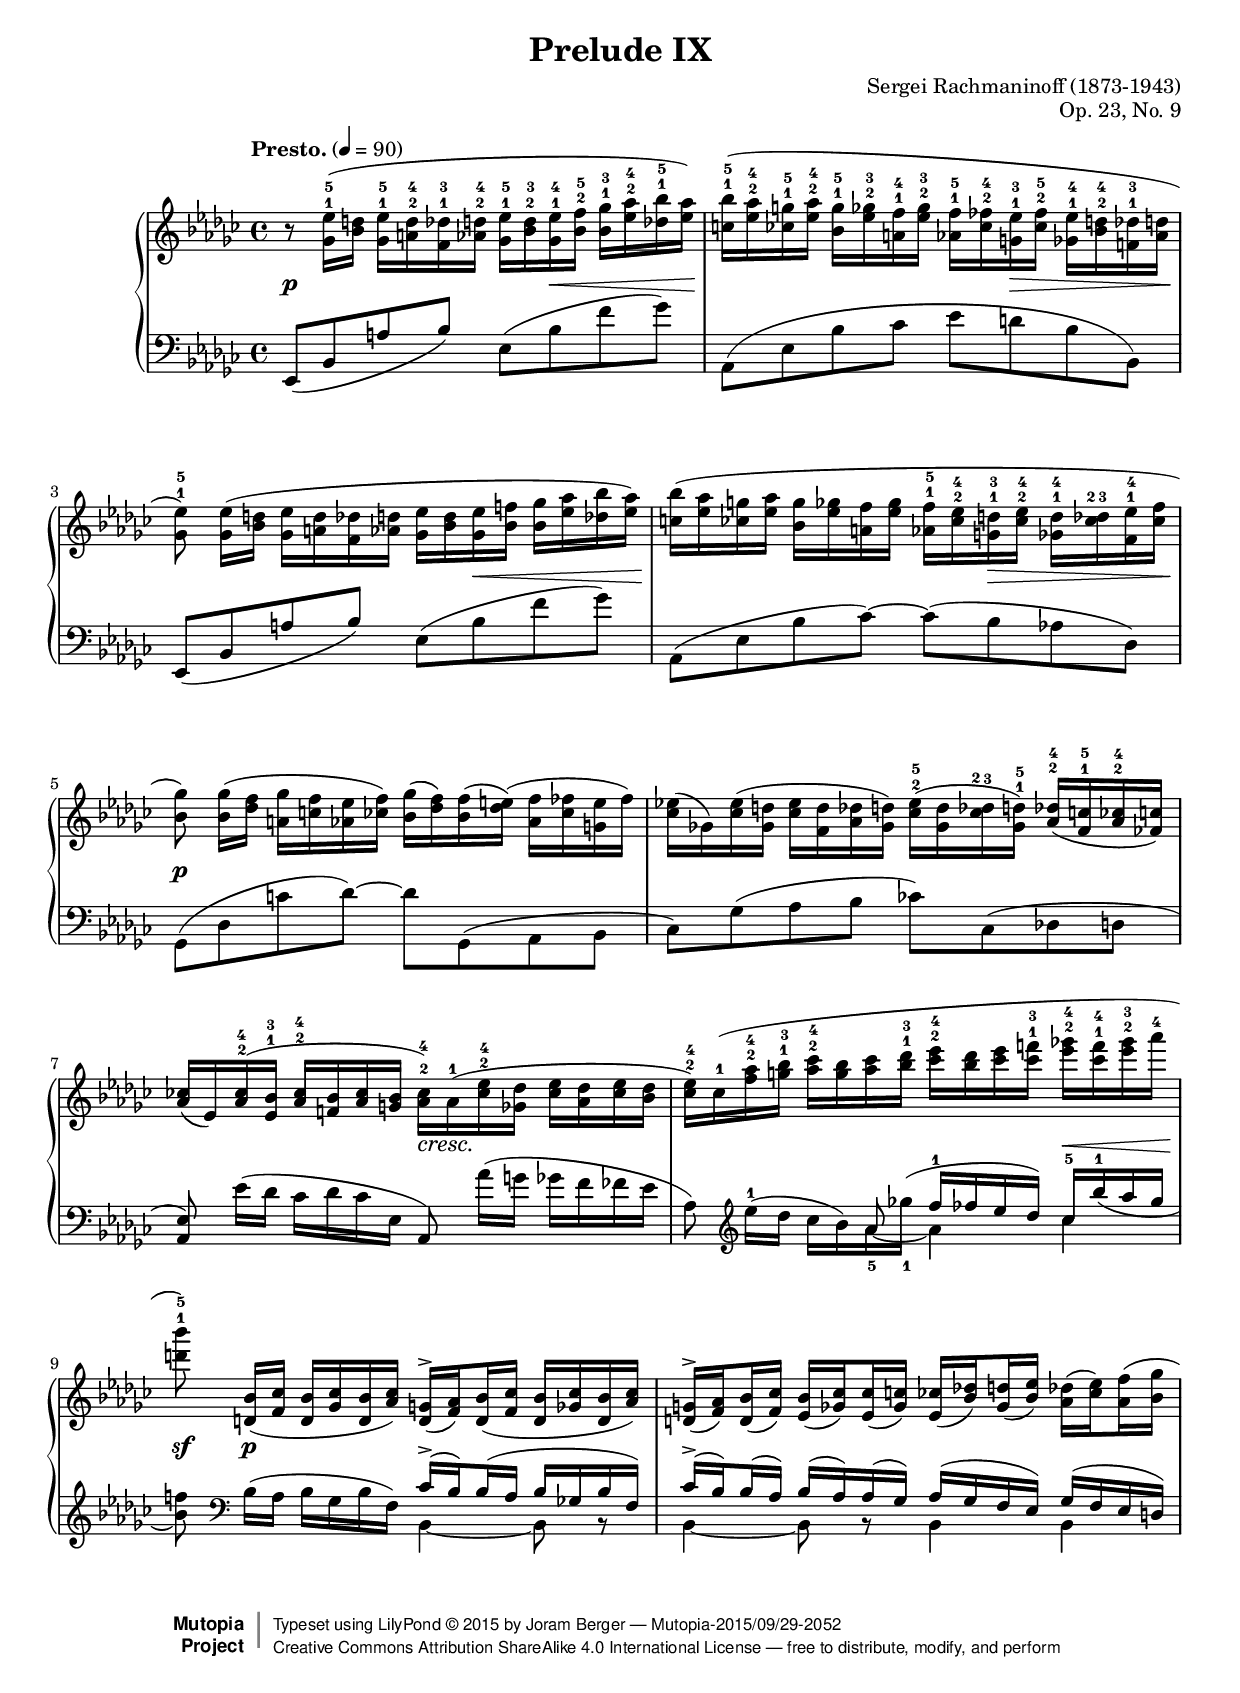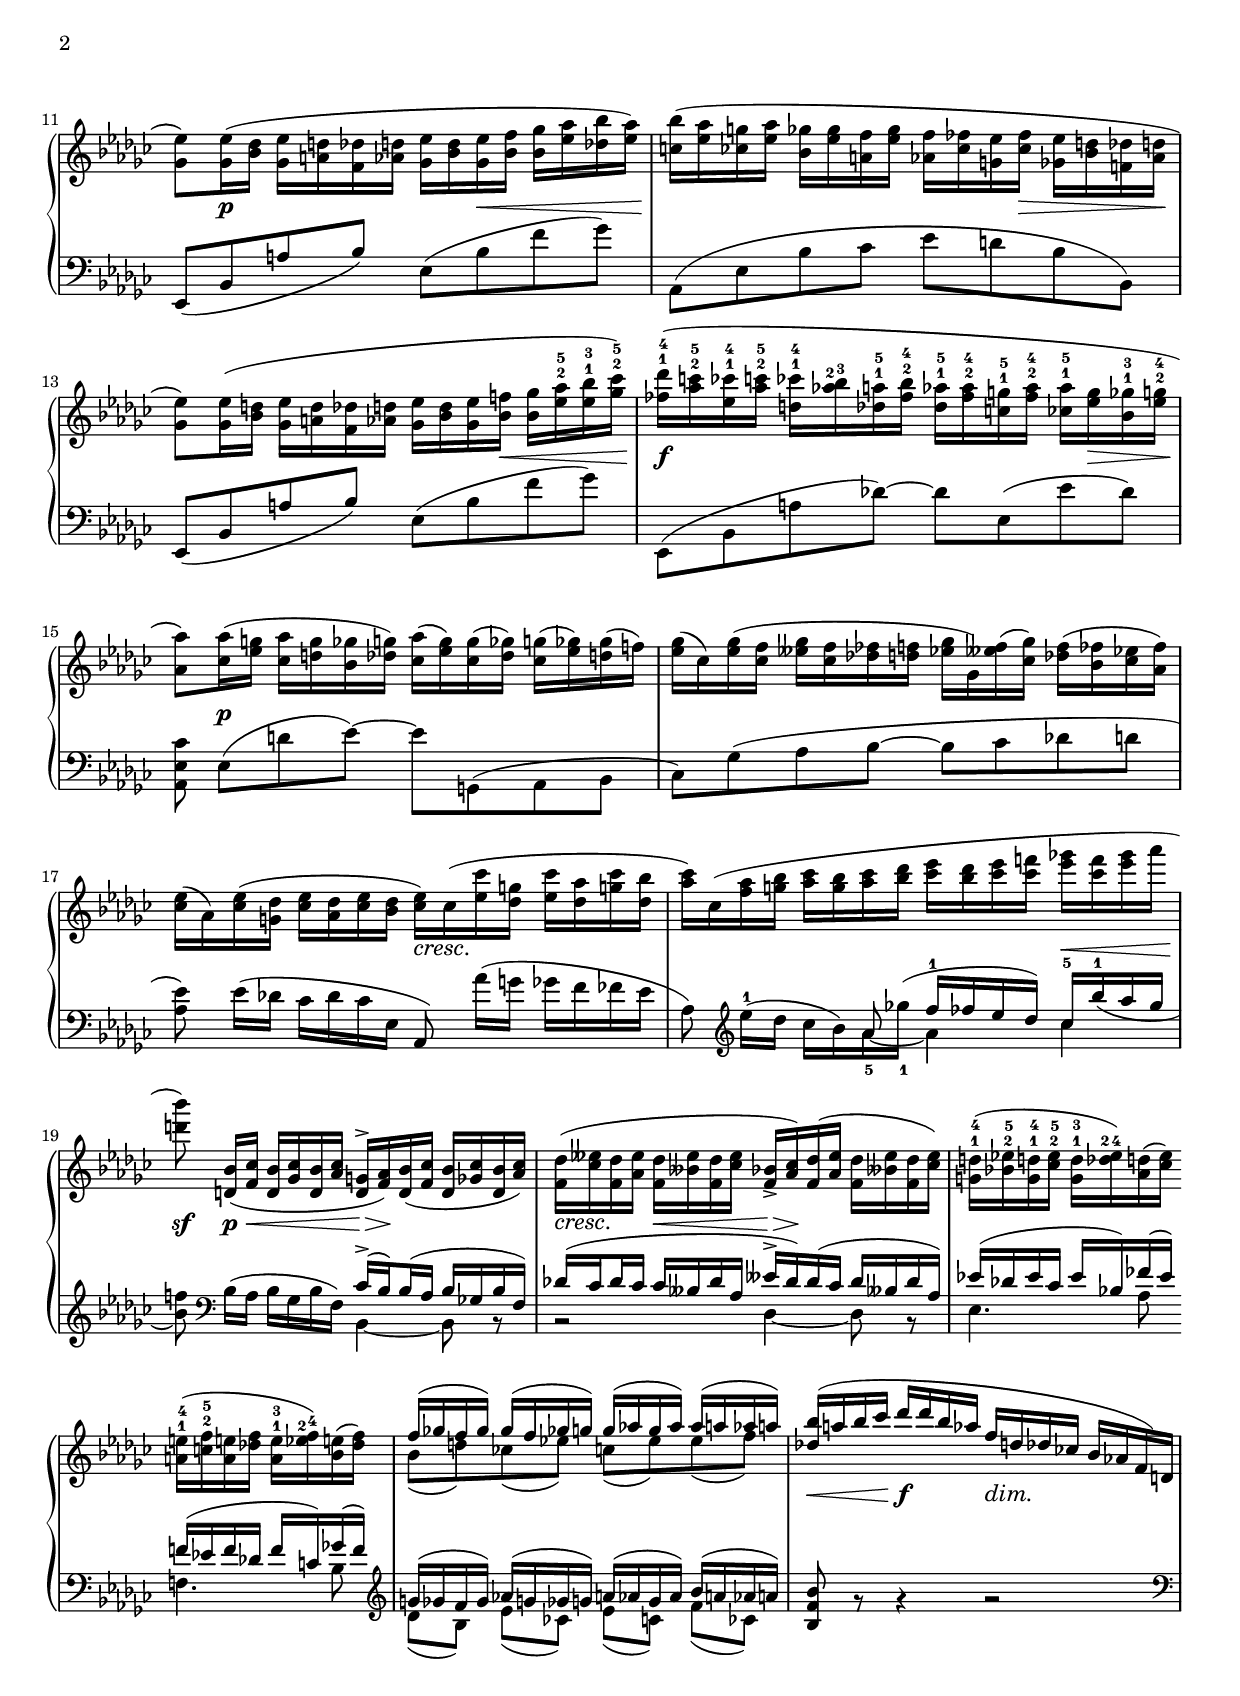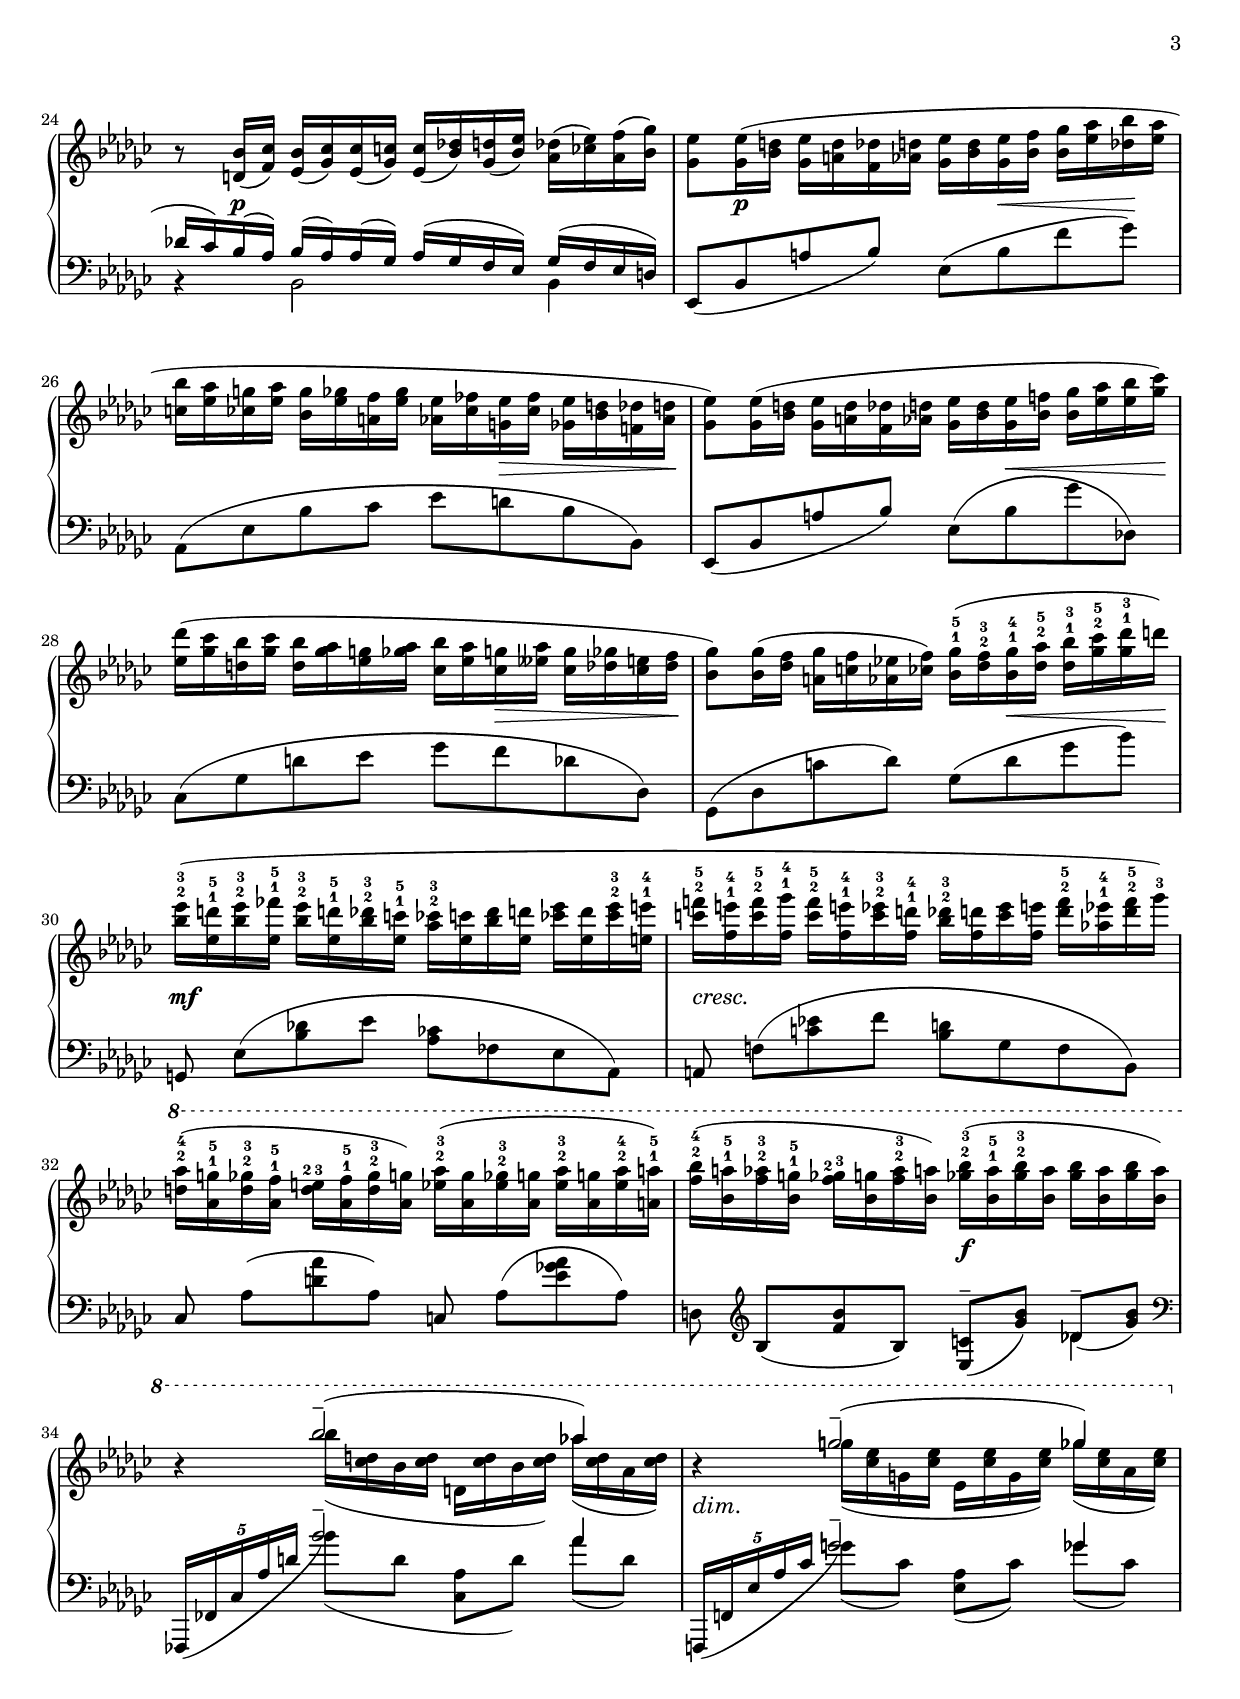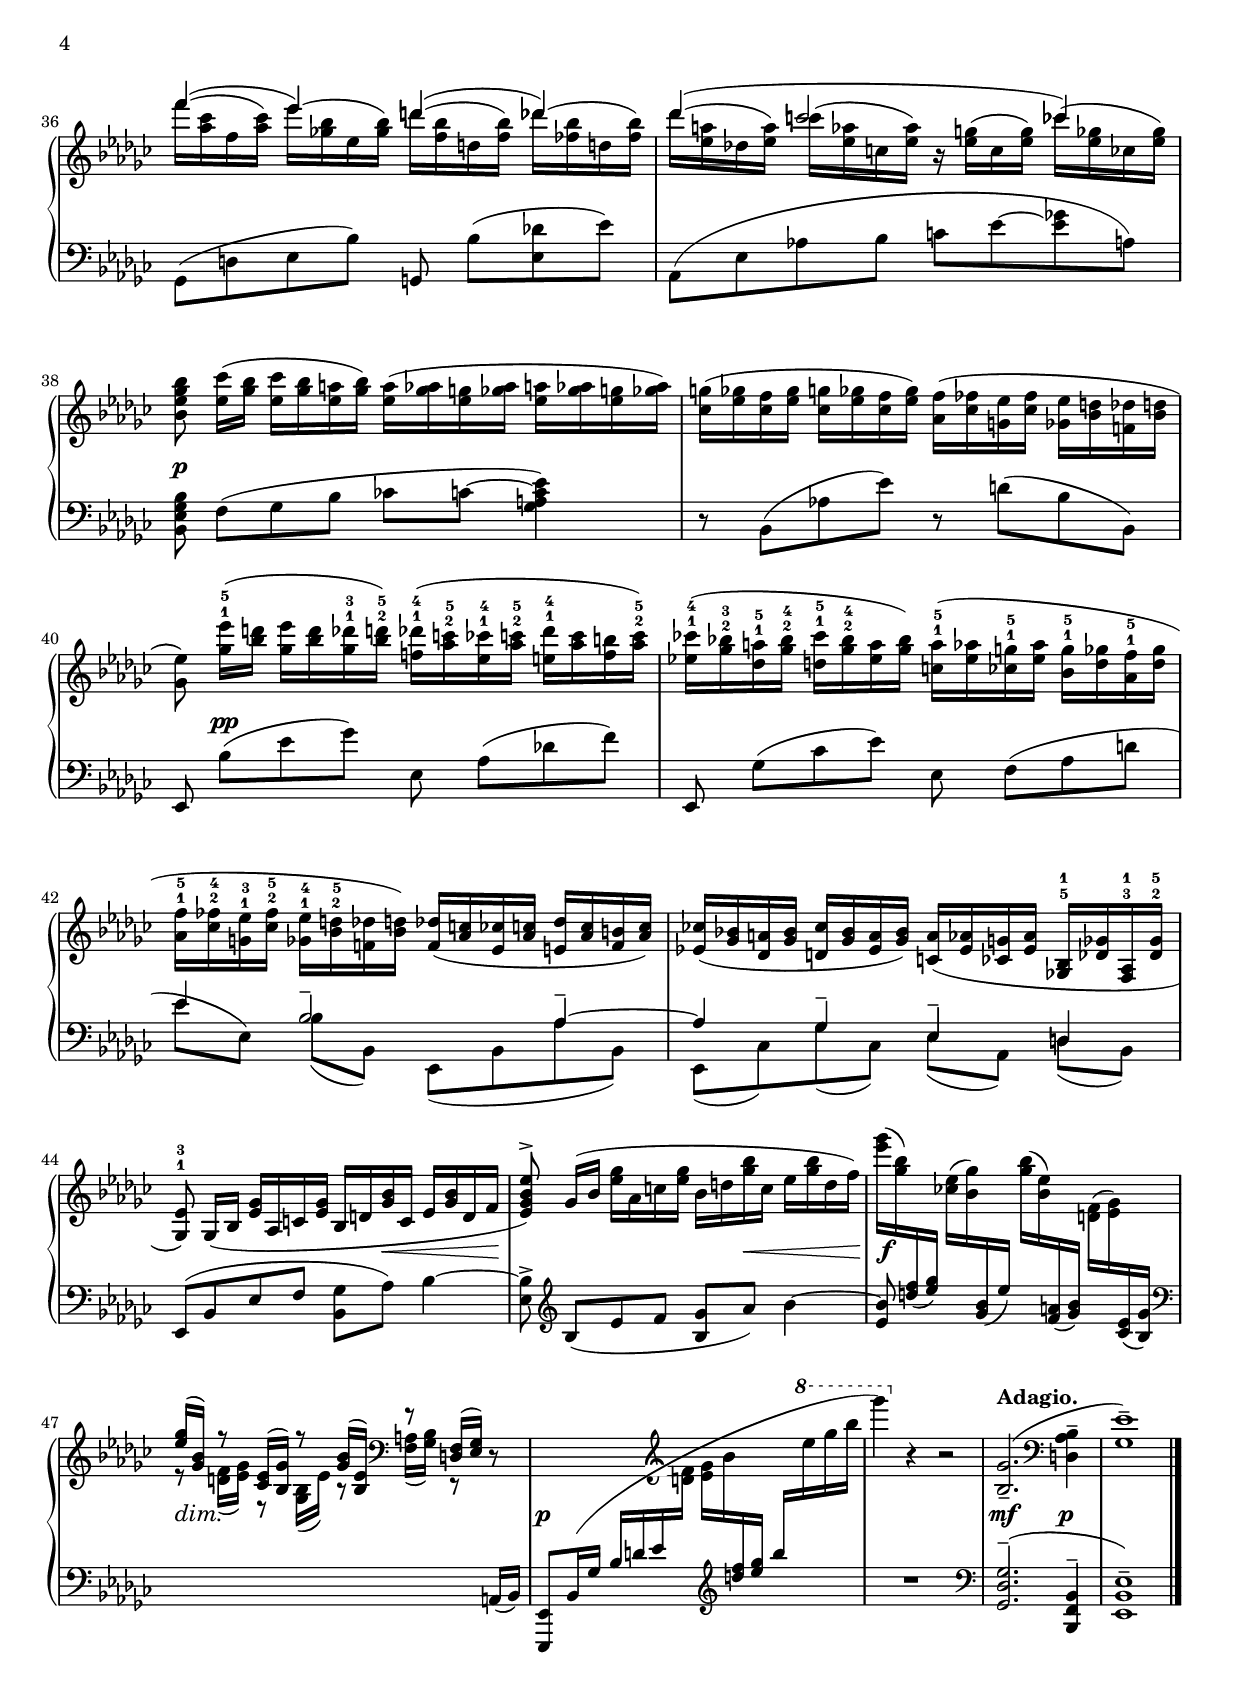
%%--------------------------------------------------------------------
% LilyPond typesetting of Rachmaninoff Prelude Op. 23 No. 5
%%--------------------------------------------------------------------

\version "2.19.17"
\language "deutsch"
\include "articulate.ly"

%\include "editorial-tools/edition-engraver/definitions.ily"

squeezeNotation = {
  \temporary \override Staff.AccidentalPlacement #'right-padding = #-0.05
  
  % TODO: also override LedgerLineSpanner.minimum-length-fraction
  
  % TODO: should use narrow accidentals when they're available,
  % http://code.google.com/p/lilypond/issues/detail?id=2203
  % TODO: only make the override if the stencil exists
  % (currently the function fails when the stencil is empty).
  \temporary \override Staff.Accidental #'stencil =
  #(lambda (grob)
     (ly:stencil-scale (ly:accidental-interface::print grob) 0.92 1))
  
  % TODO: design a narrow notehead glyph??
  % TODO: only make the override if the stencil exists
  % (currently the function fails when the stencil is empty).
  \temporary \override Staff.NoteHead #'stencil =
  #(lambda (grob)
     (ly:stencil-scale (ly:note-head::print grob) 0.96 1.02))
  
  % also, change tracking between letters (there is some snippet doing this)
  % TODO: only make the override if the stencil exists
  % (currently the function fails when the stencil is empty).
  \temporary \override Lyrics.LyricText #'stencil =
  #(lambda (grob)
     (ly:stencil-scale (lyric-text::print grob) 0.92 1))
}


% values between 17 and 19 look acceptable for A4 paper (some tweaks needed though)
% a compromise has to be found that fits on US letter paper, too
#(set-global-staff-size 18.0)

%----- Notes ---------------------------------------------------------
% - the choice between r and s in voices follows the Gutheil source,
%   however, LilyPond prefers to put them them in the order of the
%   voices, i.e. mostly below the staff.
% - stems and articulations are not always consistent in the source
% - the maintainer does not recommend the original tempo

%----- Known problems ------------------------------------------------
% - midi is not nice
% - quite some slurs would need further adjustments (\shape)
% - some hairpins could be better aligned (extra-offset)
% - there are many semiquaver rests at odd places
% - a larger staff size would be possible if clef changes required
%   less space (cf. m. 69 - 71). This would reduce the white space
%   between staves
% - there are 'Impossible or ambiguous (de)crescendo in MIDI.' errors
% - there may be typos

%--------Definitions and shorthands

%\include "openlilylib"
%\useLibrary Stylesheets
%\useNotationFont Greyerzer
%\displayNotationFonts

% shrink hairpin (like in second measure)
hairpin = {
  \once \override Hairpin.extra-offset = #'(0 . -0.8)
  \once \override Hairpin.height = 0.5
}

% same for the lower voice
hairpinII = {
  \once \override Hairpin.height = 0.5
}

shpeSL =  \shape #'((1 . -0.6) (1 . -0.8) (0 . 0) (0 . 0)) Slur

% switch from upper staff (main droite) to lower (main gauche) and vice versa
mg = { \change Staff = "mg" \voiceOne }
md = { \change Staff = "md" \voiceTwo }

% merge note heads of same pitches from different voices like in measure 41
merge = {
  \once \override Staff.NoteColumn.force-hshift = 0
}

% new dynamic mark: ff with white background for measure 24
whiteff = #(make-dynamic-script #{
  \markup \whiteout \pad-markup #0.4 \dynamic ff
#})

% new dynamic mark: pp leggiero for measure 84
ppLeg = #(make-dynamic-script #{
  \markup {
    \dynamic pp
    \with-dimensions #'(0 . 0) #'(0 . 0)
    \normal-text \italic leggiero
  }
#})

whit = 
\tweak #'extra-offset #'(0 . -4.4)
\tweak #'X-offset #-3.3
\tweak #'color #white
\tweak #'outside-staff-priority ##f
^\markup \rounded-box "  "

% move dynamics (either in x and y by a pair or in y by a number)
dyn =
#(define-music-function (parser location shift) (number-or-pair?)
   (_i "Shift dynamics.")
   (if (pair? shift)
       #{
         \once \override DynamicText.extra-offset = $shift
         \once \override DynamicTextSpanner.extra-offset = $shift
         \once \override Hairpin.extra-offset = $shift
       #}
       #{
         \once \override DynamicText.extra-offset = #(cons 0 shift)
         \once \override DynamicTextSpanner.extra-offset = #(cons 0 shift)
         \once \override Hairpin.extra-offset = #(cons 0 shift)
       #}))


% paper and header -------------------------------------

\paper {
  top-margin = 6\mm                              %-minimum top-margin: 8mm
  bottom-margin = 6\mm
  top-markup-spacing.basic-distance = #6         %-dist. from bottom of top margin to the first markup/title
  markup-system-spacing.basic-distance = #5      %-dist. from header/title to first system
  top-system-spacing.basic-distance = #12        %-dist. from top margin to system in pages with no titles
  last-bottom-spacing.basic-distance = #12       %-pads music from copyright block
  last-bottom-spacing.minimum-distance = #0
  ragged-last = ##f
  ragged-bottom = ##f
  ragged-last-bottom = ##f
  page-count = #4
}

\header {
  % visible headers
  title = "Prelude IX"
  composer = "Sergei Rachmaninoff (1873-1943)"
  opus = "Op. 23, No. 9"

  % meta information and Mutopia headers
  date = "1901"
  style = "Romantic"
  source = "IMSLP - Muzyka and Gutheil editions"
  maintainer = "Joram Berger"
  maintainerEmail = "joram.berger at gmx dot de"
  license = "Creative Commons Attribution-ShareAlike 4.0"
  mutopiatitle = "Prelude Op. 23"
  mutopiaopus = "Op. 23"
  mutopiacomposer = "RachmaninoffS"
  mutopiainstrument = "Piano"

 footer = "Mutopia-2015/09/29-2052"
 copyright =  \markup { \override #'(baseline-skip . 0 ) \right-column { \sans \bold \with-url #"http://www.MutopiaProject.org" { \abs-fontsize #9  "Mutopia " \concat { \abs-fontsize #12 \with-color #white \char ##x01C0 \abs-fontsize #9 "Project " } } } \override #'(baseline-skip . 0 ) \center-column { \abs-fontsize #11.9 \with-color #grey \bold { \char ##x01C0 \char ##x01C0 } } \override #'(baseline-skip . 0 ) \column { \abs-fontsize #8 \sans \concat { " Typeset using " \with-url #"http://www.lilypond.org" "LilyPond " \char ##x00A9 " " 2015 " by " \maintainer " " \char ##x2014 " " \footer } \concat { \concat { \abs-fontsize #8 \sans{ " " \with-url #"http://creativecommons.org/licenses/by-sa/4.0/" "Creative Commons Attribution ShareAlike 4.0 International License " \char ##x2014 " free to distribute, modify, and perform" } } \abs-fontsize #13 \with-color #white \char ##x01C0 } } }
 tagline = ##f
}

%----- musical content -----------------------------------------------------------

% right hand, upper voice
RHand = \relative c'' {
  % page 1
    \overrideTimeSignatureSettings
        #'(4 . 4)          % timeSignatureFraction
        #'(1 . 16)        % baseMomentFraction
        #'(2 2 4 4 4)         % beatStructure
        #'()                % beamExceptions
  \set fingeringOrientations = #'(up)
  \override Fingering.avoid-slur = #'inside
  %\omit Fingering
  %\fingeringOrientations #'(up) 
  r8 <ges-1 es'-5>16( <b d> <ges-1 es'-5> <a-2 d-4> <f-1 des'-3> <as-2 d-4> 
  <ges-1 es'-5> <b-2 d-3> <ges-1 es'-4> <b-2 f'-5> <b-1 ges'-3> <es-2 as-4> <des-1 b'-5> <es as>) |
  <c-1 b'-5>( <es-2 as-4> <ces-1 g'-5> <es-2 as-4> <b-1 g'-5> <es-2 ges-3> <a,-1 f'-4> <es'-2 ges-3>
  <as,-1 f'-5> <ces-2 fes-4> <g-1 es'-3> <ces-2 fes-5> <ges-1 es'-4> <b-2 d-4> <f-1 des'-3> <as d>
  \once \override Fingering.avoid-slur = #'outside
  <ges-1 es'-5>8)\noBeam <ges es'>16( <b d> <ges es'> <a d> <f des'> <as d> 
  <ges es'> <b d> <ges es'> <b f'> <b ges'> <es as> <des b'> <es as>) |
  <c b'>( <es as> <ces g'> <es as> <b g'> <es ges> <a, f'> <es' ges>
  <as,-1 f'-5> <ces-2 es-4> <g-1 d'-3> <ces-2 es-4> <ges-1 d'-4> <ces-2 des-3> <f,-1 es'-4> <ces' f> |
  \revert Fingering.avoid-slur
  <b ges'>8)\noBeam q16( <des f> <a ges'> <c f> <as es'> <ces f>)
  <b ges'>( <des f>) <b f'>( <des e>) (<as f'> <ces fes> <g e'> fes') |
  <ces es>( ges) <ces es>( <ges d'> <ces es> <f, d'> <as des> <ges d'>)
  <ces-2 es-5>( <ges d'> <ces-2 des-3> <ges-1 d'-5>) <as-2 des-4>( <f-1 c'-5> <as-2 ces-4> <fes c'>)
  <as ces>( es) <as-2 ces-4>( <es-1 b'-3> <as-2 ces-4> <f b> <as ces> <g b>
  <as-2 ces-4>) as-1( <ces-2 es-4> <ges des'> <ces es> <as des> <ces es> <b des> |
  <ces-2 es-4>) 
  \override Fingering.avoid-slur = #'inside
  ces-1( <f-2 as-4> <g-1 b-3> <as-2 ces-4> <g b> <as ces> <b-1 des-3>
  <ces-2 es-4> <b des> <ces es> <ces-1 f-3> <es-2 ges-4> <ces-1 f-4> <es-2 ges-3> as-4
  <d,-1 b'-5>8)\noBeam <d,, b'>16( <f ces'> <d b'> <ges ces> <d b'> <as' ces>)
  \once\set subdivideBeams = ##t
  \set baseMoment = #(ly:make-moment 1/8)
  \set beatStructure = #'(2 2 2 2)
  <d, g>^>( <f as>) <d b'>( <f ces'> <d b'> <ges ces> <d b'> <as' ces>) |
  \set subdivideBeams = ##t
  <d, g>^>( <f as>) <d b'>( <f ces'>) <es b'>( <ges ces>) <es ces'>( <ges c>)
  <es ces'>( <b' des>) <ges d'>( <b es>) <as des>( <ces es>) <as f'>( <b ges'> |
  \set subdivideBeams = ##f
  
  % page 2
  <ges es'>8) q16( <b des> <ges es'> <a d> <f des'> <as d> 
  <ges es'> <b d> <ges es'> <b f'> <b ges'> <es as> <des b'> <es as>) |
  <c b'>( <es as> <ces g'> <es as> <b ges'> <es ges> <a, f'> <es' ges>
  <as, f'> <ces fes> <g es'> <ces fes> <ges es'> <b d> <f des'> <as d> |
  <ges es'>8) q16( <b d> <ges es'> <a d> <f des'> <as d>
  <ges es'> <b d> <ges es'> <b f'> <b ges'> <es-2 as-5> <es-1 b'-3> <ges-2 ces-5>) |
  <fes-1 des'-4>( <as-2 c-5> <es-1 ces'-4> <as-2 c-5> <d,-1 ces'-4> <as'-2 b-3> <des,-1 a'-5> <fes-2 b-4>
  <des-1 as'-5> <fes-2 as-4> <c-1 g'-5> <fes-2 as-4> <ces-1 as'-5> <es g> <b-1 ges'-3> <es-2 g-4> |
  <as, as'>8) <ces as'>16( <es g> <ces as'> <d g> <b ges'> <des g>)
  <ces as'>( <es g>) <ces g'>( <des ges>) <ces g'>( <es ges>) <d ges>( f) |
  <es ges>( ces) <es ges>( <ces f> <eses ges> <ces f> <des fes> <d f>
  <es ges> ges,) <eses' f>( <ces ges'>) <des f>( <b fes'> <ces es> <as fes'>)
  <ces es>( as) <ces es>( <g des'> <ces es> <as des> <ces es> <b des>
  <ces es>) ces( <es ces'> <des g> <es ces'> <des as'> <g ces> <des b'> |
  <as' ces>) ces,( <f as> <g b> <as ces> <g b> <as ces> <b des>
  <ces es> <b des> <ces es> <ces f> <es ges> <ces f> <es ges> as |
  <d, b'>8)\noBeam <d,, b'>16( <f ces'> <d b'> <ges ces> <d b'> <as' ces>
  <d, g>^> <f as>) <d b'>( <f ces'> <d b'> <ges ces> <d b'> <as' ces>) |
  <f des'>( <ces' eses> <f, des'> <as eses'> <f des'> <heses eses> <f des'> <ces' eses>
  <f, b>-> <as ces>) <f des'>( <as eses'> <f des'> <heses eses> <f des'> <ces' eses>) |
  <g-1 d'-4>( <b-2 es-5> <g-1 d'-4> <ces-2 es-5> <g-1 d'-3> <des'-2 es-4>) <as d>( <ces es>)
  
  \squeezeNotation
  
  <a-1 e'-4>( <c-2 f-5> <a e'> <des f> <a-1 e'-3> <es'-2 f-4>) <b e>( <des f>) |
  <<
    {
      \voiceOne
      f16( ges f ges) ges( f ges g) g( as g as) as( a as a)
    }
    \new Voice {
      \voiceTwo
      b,='8( d) ces( es) c( es) es( f)
    }
  >>
  \oneVoice
  \undo \squeezeNotation
  s1
  % page 3
  r8 <d, b'>16( <f ces'>) <es b'>( <ges ces>) <es ces'>( <ges c>)
  <es c'>( <b' des>) <ges d'>( <b es>) <as des>( <ces es>) <as f'>( <b ges'>)
  <ges es'>8 q16( <b d> <ges es'> <a d> <f des'> <as d>
  <ges es'> <b d> <ges es'> <b f'> <b ges'> <es as> <des b'> <es as> |
  <c b'> <es as> <ces g'> <es as> <b g'> <es ges> <a, f'> <es' ges> 
  <as, es'> <ces fes> <g es'> <ces fes> <ges es'> <b d> <f des'> <as d> |
  <ges es'>8) q16( <b d> <ges es'> <a d> <f des'> <as d>
  <ges es'> <b d> <ges es'> <b f'> <b ges'> <es as> <es b'> <ges ces>) |
  <es des'>( <ges ces> <d b'> <ges ces> <d b'> <ges as> <es g> <ges as>
  <ces, b'> <es as> <ces g'> <eses as> <ces g'> <des ges> <ces e> <des f> |
  <b ges'>8) q16( <des f> <a ges'> <c f> <as es'> <ces f>)
  <b-1 ges'-5>( <des-2 f-3> <b-1 ges'-4> <des-2 as'-5> <des-1 b'-3> <ges-2 ces-5> <ges-1 des'-3> d') |
  <b-2 es-3>( <es,-1 d'-5> <b'-2 es-3> <es,-1 fes'-5> <b'-2 es-3> <es,-1 d'-5> <b'-2 des-3> <es,-1 c'-5>
  <as-2 ces-3> <es c'> <b' des> <es, d'> <ces' es> <es, d'> <ces'-2 es-3> <e,-1 e'-4> |
  <c'-2 f-5> <f,-1 e'-4> <c'-2 f-5> <f,-1 ges'-4> <c'-2 f-5> <f,-1 e'-4> <c'-2 es-3> <f,-1 d'-4>
  <b-2 des-3> <f d'> <c' es> <f, e'> <d'-2 f-5> <as-1 es'-4> <d-2 f-5> ges-3) |
  \ottava 1
  <d-2 as'-4>( <as-1 g'-5> <d-2 ges-3> <as-1 f'-5> <d-2 e-3> <as-1 f'-5> <d-2 ges-3> <as g'>)
  <es'-2 as-3>( <as, g'> <es'-2 ges-3> <as, g'> <es'-2 as-3> <as, g'> <es'-2 as-4> <a,-1 a'-5>) |
  <f'-2 b-4>( <b,-1 a'-5> <f'-2 as-3> <b,-1 g'-5> <f'-2 ges-3> <b, g'> <f'-2 as-3> <b, a'>)
  <ges'-2 b-3>( <b,-1 a'-5> <ges'-2 b-3> <b, a'> <ges' b> <b, a'> <ges' b> <b, a'>) |
  r4 << { b'2--( as4) } \\ { b16( <ces, d> b <ces d> d, <ces' d> b <ces d>) as'( <ces, d> as <ces d>) } >> |
  r4 << { g'2--( ges4) } \\ { g16( <ces, es> g <ces es> es, <ces' es> g <ces es>) ges'( <ces, es> as <ces es>) } >> |
  \ottava 0
  \pageBreak
  <<
    {
      \voiceOne
      f4( es) d( des) |
      des4( c2 ces4) |
    }
    \new Voice {
      \oneVoice % TODO: this follows the original (or \voiceTwo here?)
      \shpeSL
      f16( <as, ces> f <as ces>) \shpeSL es'( <ges, b> es <ges b>)
      \shpeSL
      d'( <f, b> d <f b>) \shpeSL des'( <fes, b> d <fes b>) |
      \shpeSL
      des'( <es, a> des <es a>) c'( <es, as> c <es as>)
      r <es g>( c <es g>) ces'( <es, ges> ces <es ges>) |
      
    }
  >>
  \oneVoice
  <b=' es ges b>8\noBeam <es ces'>16( <ges b> <es ces'> <ges b> <es a> <ges b>)
  <es a>16( <ges as> <es g> <ges as> <es a> <ges as> <es g> <ges as>) |
  <ces, g'>16( <es ges> <ces f> <es ges> <ces g'> <es ges> <ces f> <es ges>)
  <as, f'>16( <ces fes> <g es'> <ces fes> <ges es'> <b d> <f des'> <b d> |
  <ges es'>8)\noBeam <ges'-1 es'-5>16( <b d> <ges es'> <b d> <ges-1 des'-3> <b-2 d-5>)
  <f-1 des'-4>16( <as-2 c-5> <es-1 ces'-4> <as-2 c-5> <e-1 des'-4> <as c> <f h> <as-2 c-5>) |
  <es-1 ces'-4>16( <ges-2 b-3> <des-1 a'-5> <ges-2 b-4> <d-1 ces'-5> <ges-2 b-4> <es a> <ges b>)
  <c,-1 a'-5>16( <es as> <ces-1 g'-5> <es as> <b-1 g'-5> <d ges> <as-1 f'-5> <d ges> |
  <as-1 f'-5>16 <ces-2 fes-4> <g-1 es'-3> <ces-2 fes-5> <ges-1 es'-4> <b-2 d-5> <f des'> <b d>)
  <f des'>16( <as c> <es ces'> <as c> <e des'> <as c> <f h> <as c>) |
  <es ces'>16( <ges b> <des a'> <ges b> <d ces'> <ges b> <es a> <ges b>)
  <c, a'>16( <es as> <ces g'> <es as> <b-1 ges-5> <des ges> <as-1 f-3> <des-2 ges-5> |
  <ges,-1 es'-3>8)\noBeam ges16( b <es ges> as, c <es ges> 
  b16 d <ges b> c, es <ges b> d f |
  <es ges b es>8^>)\noBeam ges16( b <es ges> as, c <es ges>
  b d <ges b> c, es <ges b> d f)
  \once \override Beam.positions = #'(-4 . -5)
  \override Beam.damping = 3
  <es'=''' ges>16( <ges, b>)
  \change Staff = "mg" <d f>( <es ges>)
  \change Staff = "md" <ces es>( <b ges'>)
  \change Staff = "mg" <ges b>( es')
  \change Staff = "md" <ges b>( <b, es>)
  \change Staff = "mg" <f a>( <ges b>)
  \change Staff = "md" <d f>( <es ges>)
  \change Staff = "mg" <ces es>( <b ges'>)
  \change Staff = "md"
  \voiceOne
  \break
  <es'='' ges>16( <ges, b>) r8 <ces, es>16( <b ges'>) r8 <ges' b>16( <b, es>)
  \clef bass r8 <d, f>16( <es ges>) \oneVoice r8 |
  \change Staff = "mg"
  \override Staff.Clef.layer = 2
  <es,, es'>8 
  \shape #'((0 . -2) (2 . 1.5) (-3 . 0) (0 . -0.5)) Slur
  b''16( ges' b d es 
  \once \override Staff.Clef.whiteout = ##t
  \override Score.OttavaBracket.padding = 1
  \change Staff = "md" \clef treble <d f>\whit <es ges> b'
  \change Staff = "mg" \clef treble <d f> <es ges> b'
  \change Staff = "md" \ottava 1 es ges b |
  ges'4)
  
  \ottava 0
  r4 r2 |
  <b,,,,= ges'>2.--( \clef bass <d, as' b>4-- | <ges es'>1--)
  \bar "|."
}


% left hand, upper voice
LHand = \relative c, {
  % page 1
  es8( b' a' b) es,( b' f' ges) | as,,( es' b' ces es d b b,) |
  es,8( b' a' b) es,( b' f' ges) | as,,( es' b' ces) ~ ces( b as des,) |
  ges,( des' c' des) ~ des ges,,( as b | ces)  ges'( as b ces) ces,( des d |
  <as es'>)\noBeam es''16( des ces des ces es, as,8)\noBeam as''16( g ges f fes es |
  as,8)\noBeam \clef treble es''16-1( des ces b) 
  <<
    { \voiceTwo as-5 ges'-1^( \voiceOne f-1 fes es des) ces-5 b'-1_( as ges | }
    \new Voice { \voiceOne as,8 _~ \voiceTwo as4 ces } >>
  \oneVoice
  <b f'>8)\noBeam \clef bass b,16( as b ges b f) 
  <<
    { \voiceOne 
      \once\set subdivideBeams = ##t
      \set baseMoment = #(ly:make-moment 1/8)
      \set beatStructure = #'(2 2 2 2)
      ces'->( b) b( as b ges b f) |
      \once\set subdivideBeams = ##t
      ces'->( b) b( as) b( as) as( ges) as( ges f es) ges( f es d) | }
    \new Voice \with { \override Rest.staff-position = #-2 }
    { \voiceTwo b4 ~ b8 r | b4 ~ b8 r b4 b }
  >>
  \oneVoice
  es,8( b' a' b) es,( b ' f' ges) | as,,( es' b' ces es d b b,) |
  es,8( b' a' b) es,( b ' f' ges) | es,,( b' a' des) ~ des es,( es' des) |
  <as, es' ces'>\noBeam es'( d' es) ~ es g,,( as b | ces) ges'( as b ~ b ces des d |
  <as es'>)\noBeam es'16( des ces des ces es, as,8)\noBeam as''16( g ges f fes es |
  as,8)\noBeam \clef treble es''16-1( des ces b) 
  <<
    { \voiceTwo as-5 ges'-1^( \voiceOne f-1 fes es des) ces-5 b'-1_( as ges | }
    \new Voice { \voiceOne as,8 _~ \voiceTwo as4 ces } >>
  \oneVoice
  <b f'>8)\noBeam \clef bass b,16( as b ges b f) 
  <<
    { \voiceOne 
      \once\set subdivideBeams = ##t
      \set baseMoment = #(ly:make-moment 1/8)
      \set beatStructure = #'(2 2 2 2)
      ces'->( b) b( as b ges b f) |
      \once\set subdivideBeams = ##t
      \override Script.avoid-slur = #'inside
      des'( ces des ces ces heses des as eses'-> des) des( ces des heses des as) |
      es'( des es ces es b) fes'( es) \bar "" \break 
      \squeezeNotation
      f( es f des f c) ges'( f) \noBreak
      \clef treble
      g( ges f ges) as( g ges g) a( as g as) b( a as a) | \noBreak
      \change Staff = "md"
      <des b'>16( a' b ces des des b as f d des ces b as f d
      \undo \squeezeNotation
      \pageBreak
      \change Staff = "mg"
      \clef bass
      des ces) b( as) b( as) as( ges) as( ges f es) ges( f es d)
    }
    \new Voice \with { \override Rest.staff-position = #-2 }
    { \voiceTwo b=,4 ~ b8 r | r2 des4 ~ des8 r | es4. as8 f4. b8 |
      des8[( b]) es[( ces]) es[( c]) f[( ces])
      \oneVoice <b f' b>8 r r4 r2 |
      \voiceTwo r4 b,2 b4 |
    }
  >>
  \oneVoice
  es,=,8( b' a' b) es,( b' f' ges) |
  as,,( es' b' ces es d b b,) | es,( b' a' b) es,( b' ges' des,) |
  ces( ges' d' es ges f des des,) | ges,( des' c' des) ges,( des' ges b) |
  g,,\noBeam es'( <b' des> es <as, ces> fes es as,) |
  a\noBeam f'( <c' es> f <b, d> ges f b,) |
  ces\noBeam as'( <d as'> as) c,\noBeam as'( <es' ges as> as,) |
  d, \clef treble b'[( <f' b> b,]) <es, c'>^-[( <ges' b>]) 
  << 
    { 
      \voiceOne
      des--_( <ges b>) |
      \clef bass
      \oneVoice \tuplet 5/4 { fes,,,=,,16( fes' ces' as' d } \voiceOne b'2--) as4 |
      \oneVoice \tuplet 5/4 { f,,,=,,16( f' es' as ces } \voiceOne g'2--) ges4 |
    }
    \new Voice {
      \voiceTwo
      des4 |
      s4 b'8( d, <ces, as'>[ d']) as'( d,) |
      s4 g8( ces,) <es, as>[( ces']) ges'( ces,) |
  } >>
  \oneVoice
  ges,8( d' es b') g, b'[( <des es,> es]) |
  as,,8( es' as b c es ~ <es ges> a,) |
  <b, es ges b>8 f'[( ges b] ces c ~ <ges a c es>4) |
  r8 b,( as' es') r d( b b,) |
  es,8 b''[( es ges]) es, as[( des f]) |
  es,,8 ges'[( ces es]) es,
  << 
    {
      \voiceOne
      s4. |
      es'4 b2-- as4-- ~ |
      as4 ges-- es-- d
    }
    \new Voice {
      \oneVoice
      f=8( as d |
      \voiceTwo
      es[ es,]) b'( b,) es,( b' as' b,) |
      es,( ces') ges'( ces,) es[( as,]) d[( b]) |
    }
  >>
  \oneVoice
  es,=,8( b' es f <b, ges'> as') b4 ~ |
  <es, b'>8-> \clef treble b'[( es f] <b, ges'> as') b4 ~ |
  <es, b'>8 s2.. |
  \clef bass
  \md r8 <d f>16( <es ges>) r8 <ges, b>16( es') r8 <f, a>16( <ges b>) r8
  \change Staff = "mg" \oneVoice a,=,16( b) |
  s1 |
  R1 |
  \clef bass
  <ges des' ges>2.^-^( <b, f' b>4^- |
  <es b' es>1^-)
  
  
}



%------------ Dynamics

dynamics = {
  \tempo "Presto." 4 = 90
  s2\p s8 s4.\< | s2\! s8 s4.\> |
  s2\! s8 s4.\< | s2\! s8 s4.\> | 
  s1\p | s |
  s2 s\cresc | s s4 s\< |
  s8\sf s2..\p | s1 | \pageBreak
  % page 2
  s8 s4.\p s8 s\< s s | s2\! s8. s4\> s16\! |
  s2 s8. s4\< s16 | s2.\f s16 s8.\> |\break
  s8\! s2..\p | s1 |\break
  s2 s\cresc | s2. s4\< |
  s8\sf s\p\< s s s16\> s\! s4. | s8\cresc s s\< s s16\> s\! s4. |
  s1 | s | s4\< s\f s2\dim |\break
  s8\! s2..\p | s8 s4.\p s8 s\< s16 s s\! s | s2 s8 s4\> s16 s\! |
  s2 s8 s4\< s16 s\! | s2 s8 s4\> s16 s\! | s2 s8 s4\< s16 s\! |
  s1\mf |
  s1\cresc |
  s1 | s2 s2\f |
  s1 |
  s1\dim |
  s1 | s1 |
  s1\p |
  s1 | 
  s8 s2..\pp |
  s1*3 |
  s2 s8 s4\< s16 s\! |
  s2 s8 s4\< s16 s\! |
  s1\f |
  s1\dim |
  s1\p |
  s1 |
  \tempo "Adagio."
  s2.\mf s4\p |
  s1  \bar "|."
}


%\editionMod fullscore 2 1/4 edition.Staff.B \once \override NoteHead #'color = #red
%\addEdition fullscore
%-------Typeset music
\score {
  \new PianoStaff <<
    \new Staff = "md"
    %\with { \consists \editionEngraver edition }
    <<
      \clef treble \key es \minor
      \new Voice \RHand
    >>
    \new Dynamics <<
      \dynamics
      %\breaks
    >>
    \new Staff = "mg"
    %\with { \consists \editionEngraver edition }
    <<
      \clef bass \key es \minor
      \new Voice \LHand
    >>
  >>
  \layout {
    \accidentalStyle piano
    \context {
      \Score
      %\omit TupletNumber
      \omit TupletBracket
      \override DynamicTextSpanner.style = #'none
      \override TupletNumber.font-series = #'bold
      \mergeDifferentlyHeadedOff
      \override StaffGrouper.staff-staff-spacing.basic-distance = 11
      \override DynamicLineSpanner.staff-padding = #3.5
      %\consists \editionEngraver my.test % set this to your "global" tag-path
    }
    %\context {
    %  \Voice
      %\consists \editionEngraver ##f % a tag-path of value #f inherits from the parent context
   %}
  }
}
  
% generate midi
\score{
  \unfoldRepeats \articulate 
  \new PianoStaff 
  \with { midiInstrument = "acoustic grand" }
  %\consists \editionEngraver edition }
  <<
    \new Staff = "md" \new Voice << \dynamics \RHand >>
    \new Staff = "mg" \new Voice << \dynamics \LHand >>
  >>
  \midi {
    \tempo 4 = 152
    \context {
      \Score
      midiMinimumVolume = #0.3
      midiMaximumVolume = #1
    }
  }
}
